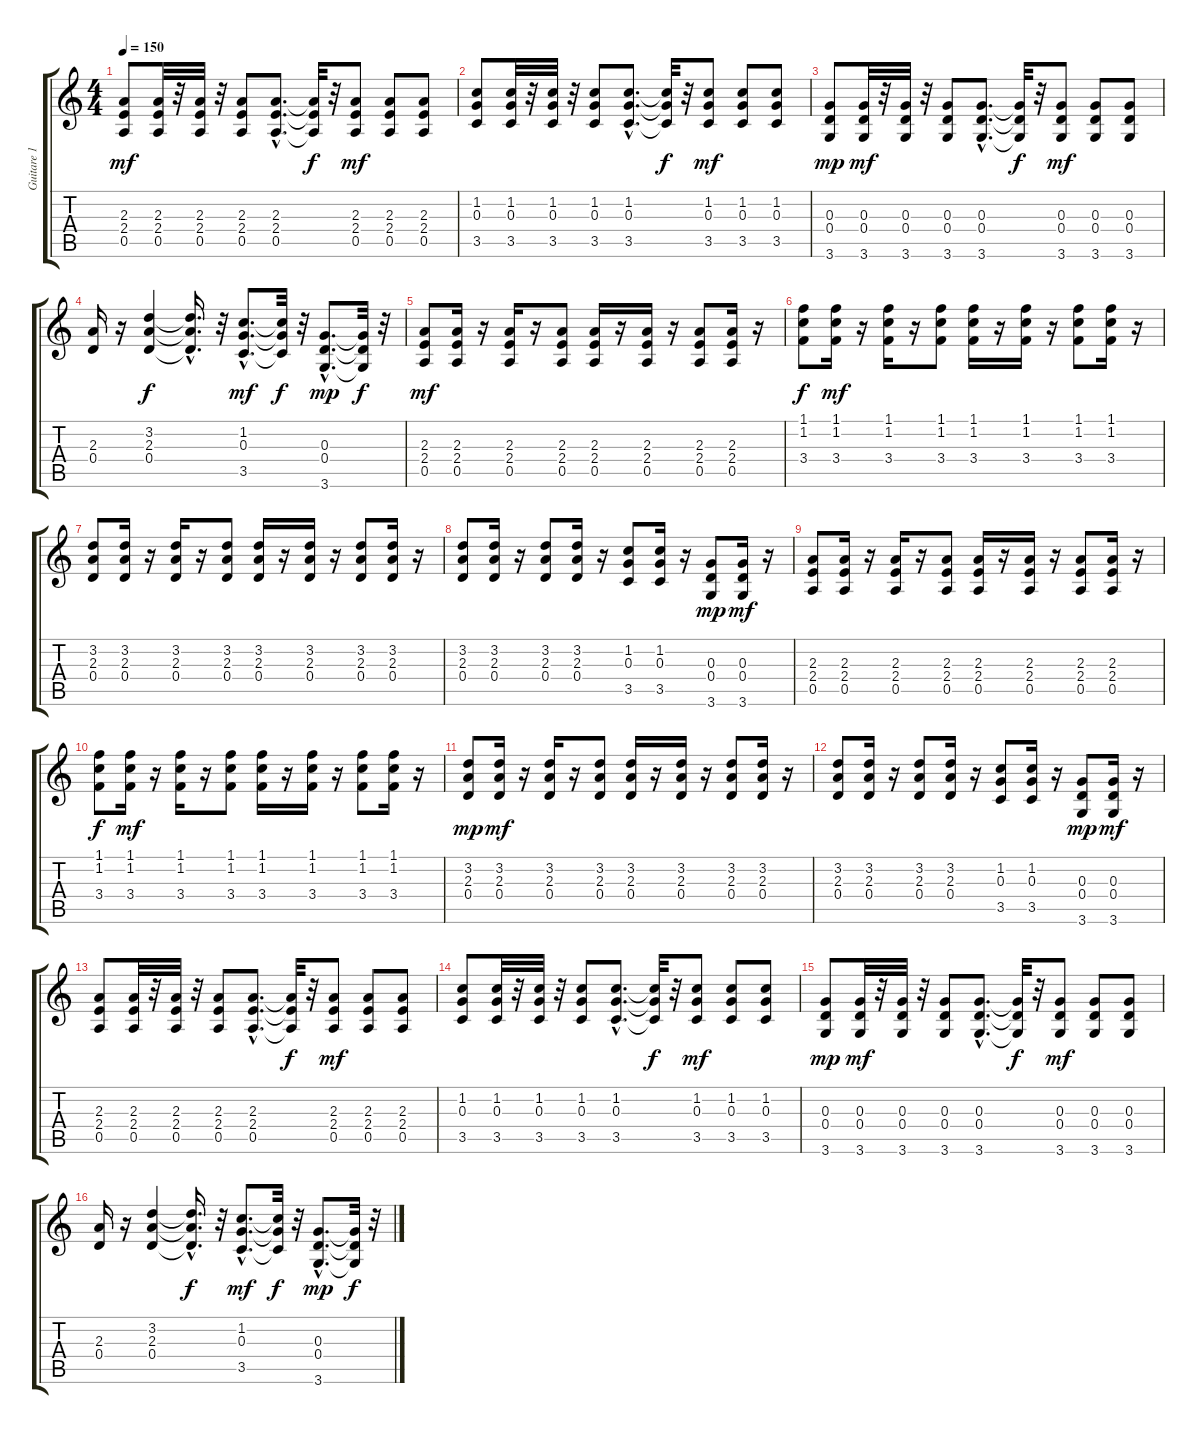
\track ("Guitare 1" "Guitare 1") {instrument overdrivenguitar}
\staff {score tabs}
\tuning (E4 B3 G3 D3 A2 E2) {hide}
\ts (4 4)
\tempo 150
\clef g2
\ks c
(2.3 2.4 0.5).8{dy mf} (2.3 2.4 0.5).32 r.32 (2.3 2.4 0.5).32 r.32 (2.3 2.4 0.5).8 (2.3{hac} 2.4{hac} 0.5{hac}).8{d} (2.3{t} 2.4{t} 0.5{t}).32{dy f} r.32 (2.3 2.4 0.5).8{dy mf} (2.3 2.4 0.5).8 (2.3 2.4 0.5).8 |
(1.2 0.3 3.5).8 (1.2 0.3 3.5).32 r.32 (1.2 0.3 3.5).32 r.32 (1.2 0.3 3.5).8 (1.2{hac} 0.3{hac} 3.5{hac}).8{d} (1.2{t} 0.3{t} 3.5{t}).32{dy f} r.32 (1.2 0.3 3.5).8{dy mf} (1.2 0.3 3.5).8 (1.2 0.3 3.5).8 |
(0.3 0.4 3.6).8{dy mp} (0.3 0.4 3.6).32{dy mf} r.32 (0.3 0.4 3.6).32 r.32 (0.3 0.4 3.6).8 (0.3{hac} 0.4{hac} 3.6{hac}).8{d} (0.3{t} 0.4{t} 3.6{t}).32{dy f} r.32 (0.3 0.4 3.6).8{dy mf} (0.3 0.4 3.6).8 (0.3 0.4 3.6).8 |
(2.3 0.4).16 r.16 (3.2 2.3 0.4).4{dy f} (3.2{hac t} 2.3{hac t} 0.4{hac t}).16{d} r.32 (1.2{hac} 0.3{hac} 3.5{hac}).8{d dy mf} (1.2{t} 0.3{t} 3.5{t}).32{dy f} r.32 (0.3{hac} 0.4{hac} 3.6{hac}).8{d dy mp} (0.3{t} 0.4{t} 3.6{t}).32{dy f} r.32 |
(2.3 2.4 0.5).8{dy mf} (2.3 2.4 0.5).16 r.16 (2.3 2.4 0.5).16 r.16 (2.3 2.4 0.5).8 (2.3 2.4 0.5).16 r.16 (2.3 2.4 0.5).16 r.16 (2.3 2.4 0.5).8 (2.3 2.4 0.5).16 r.16 |
(1.1 1.2 3.4).8{dy f} (1.1 1.2 3.4).16{dy mf} r.16 (1.1 1.2 3.4).16 r.16 (1.1 1.2 3.4).8 (1.1 1.2 3.4).16 r.16 (1.1 1.2 3.4).16 r.16 (1.1 1.2 3.4).8 (1.1 1.2 3.4).16 r.16 |
(3.2 2.3 0.4).8 (3.2 2.3 0.4).16 r.16 (3.2 2.3 0.4).16 r.16 (3.2 2.3 0.4).8 (3.2 2.3 0.4).16 r.16 (3.2 2.3 0.4).16 r.16 (3.2 2.3 0.4).8 (3.2 2.3 0.4).16 r.16 |
(3.2 2.3 0.4).8 (3.2 2.3 0.4).16 r.16 (3.2 2.3 0.4).8 (3.2 2.3 0.4).16 r.16 (1.2 0.3 3.5).8 (1.2 0.3 3.5).16 r.16 (0.3 0.4 3.6).8{dy mp} (0.3 0.4 3.6).16{dy mf} r.16 |
(2.3 2.4 0.5).8 (2.3 2.4 0.5).16 r.16 (2.3 2.4 0.5).16 r.16 (2.3 2.4 0.5).8 (2.3 2.4 0.5).16 r.16 (2.3 2.4 0.5).16 r.16 (2.3 2.4 0.5).8 (2.3 2.4 0.5).16 r.16 |
(1.1 1.2 3.4).8{dy f} (1.1 1.2 3.4).16{dy mf} r.16 (1.1 1.2 3.4).16 r.16 (1.1 1.2 3.4).8 (1.1 1.2 3.4).16 r.16 (1.1 1.2 3.4).16 r.16 (1.1 1.2 3.4).8 (1.1 1.2 3.4).16 r.16 |
(3.2 2.3 0.4).8{dy mp} (3.2 2.3 0.4).16{dy mf} r.16 (3.2 2.3 0.4).16 r.16 (3.2 2.3 0.4).8 (3.2 2.3 0.4).16 r.16 (3.2 2.3 0.4).16 r.16 (3.2 2.3 0.4).8 (3.2 2.3 0.4).16 r.16 |
(3.2 2.3 0.4).8 (3.2 2.3 0.4).16 r.16 (3.2 2.3 0.4).8 (3.2 2.3 0.4).16 r.16 (1.2 0.3 3.5).8 (1.2 0.3 3.5).16 r.16 (0.3 0.4 3.6).8{dy mp} (0.3 0.4 3.6).16{dy mf} r.16 |
(2.3 2.4 0.5).8{volume 12} (2.3 2.4 0.5).32 r.32 (2.3 2.4 0.5).32 r.32 (2.3 2.4 0.5).8 (2.3{hac} 2.4{hac} 0.5{hac}).8{d} (2.3{t} 2.4{t} 0.5{t}).32{dy f} r.32 (2.3 2.4 0.5).8{dy mf} (2.3 2.4 0.5).8 (2.3 2.4 0.5).8 |
(1.2 0.3 3.5).8 (1.2 0.3 3.5).32 r.32 (1.2 0.3 3.5).32 r.32 (1.2 0.3 3.5).8 (1.2{hac} 0.3{hac} 3.5{hac}).8{d} (1.2{t} 0.3{t} 3.5{t}).32{dy f} r.32 (1.2 0.3 3.5).8{dy mf} (1.2 0.3 3.5).8 (1.2 0.3 3.5).8 |
(0.3 0.4 3.6).8{dy mp} (0.3 0.4 3.6).32{dy mf} r.32 (0.3 0.4 3.6).32 r.32 (0.3 0.4 3.6).8 (0.3{hac} 0.4{hac} 3.6{hac}).8{d} (0.3{t} 0.4{t} 3.6{t}).32{dy f} r.32 (0.3 0.4 3.6).8{dy mf} (0.3 0.4 3.6).8 (0.3 0.4 3.6).8 |
(2.3 0.4).16 r.16 (3.2 2.3 0.4).4 (3.2{hac t} 2.3{hac t} 0.4{hac t}).16{d dy f} r.32 (1.2{hac} 0.3{hac} 3.5{hac}).8{d dy mf} (1.2{t} 0.3{t} 3.5{t}).32{dy f} r.32 (0.3{hac} 0.4{hac} 3.6{hac}).8{d dy mp} (0.3{t} 0.4{t} 3.6{t}).32{dy f} r.32
